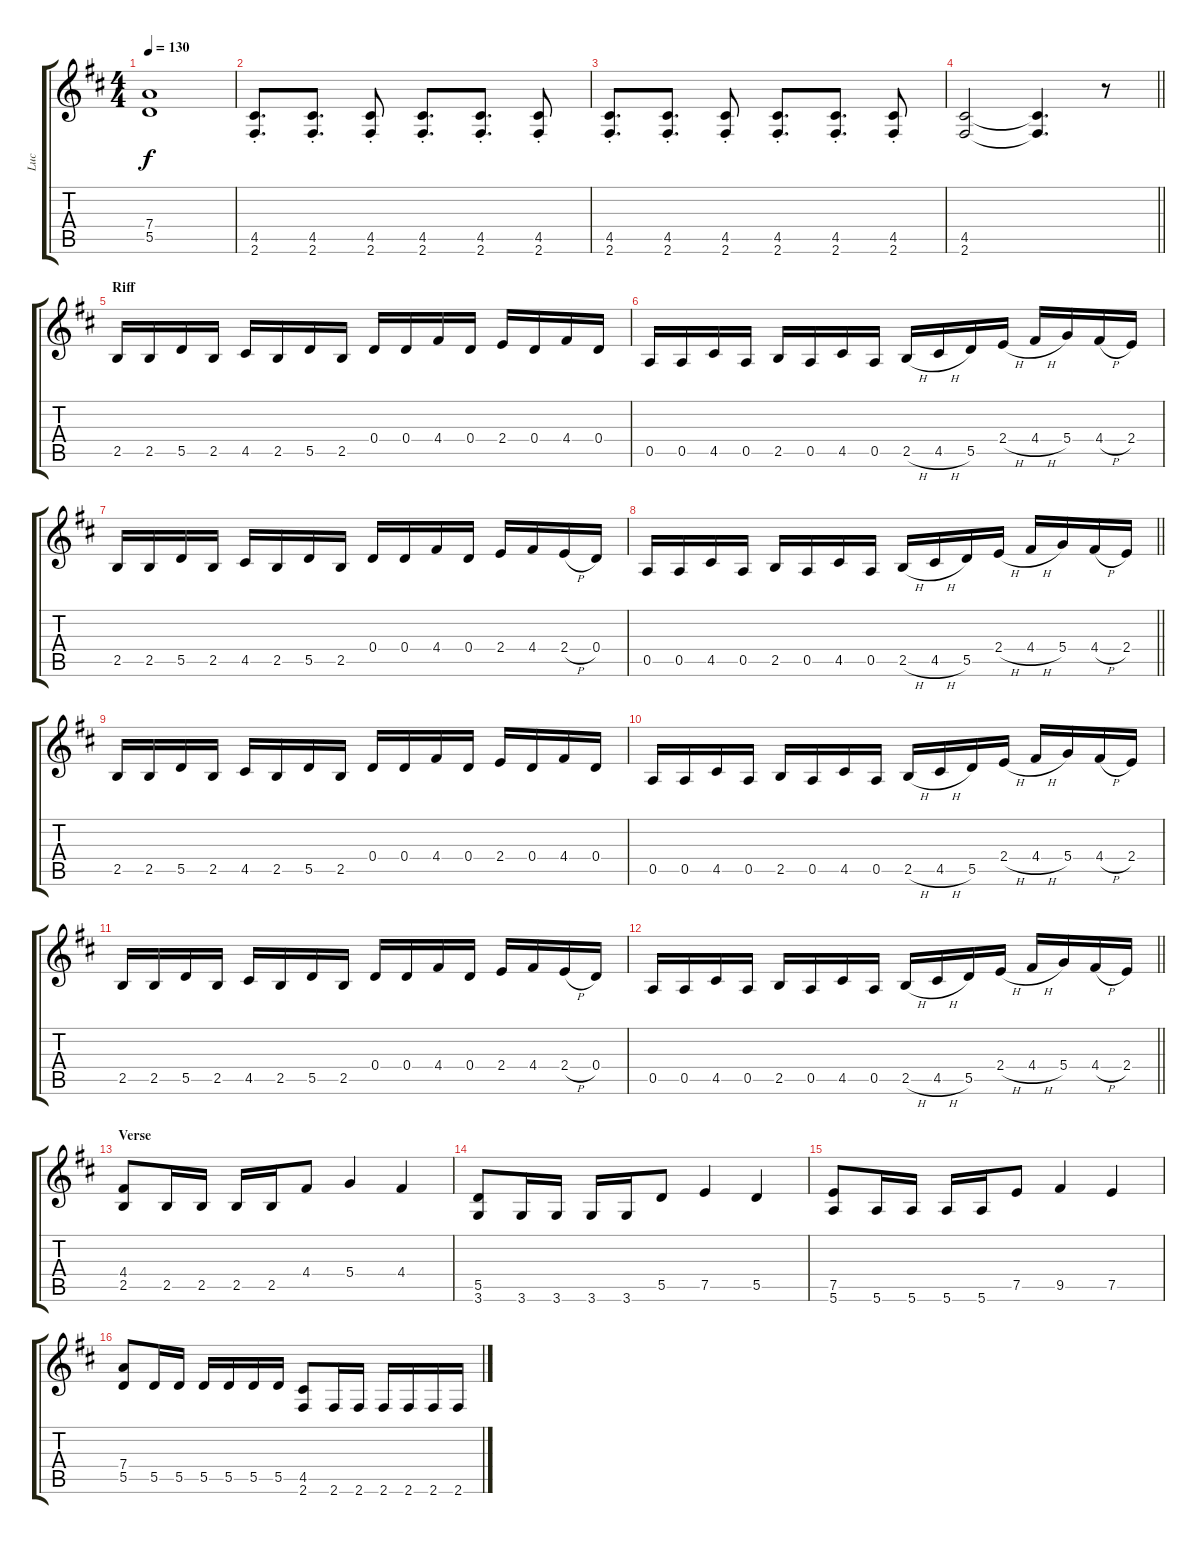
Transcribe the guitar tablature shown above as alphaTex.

\track ("Luc" "Luc") {instrument distortionguitar}
\staff {score tabs}
\tuning (E4 B3 G3 D3 A2 E2) {hide}
\ts (4 4)
\tempo 130
\clef g2
\ks bminor
(7.4 5.5).1{dy f} |
(4.5{st} 2.6{st}).8{d} (4.5{st} 2.6{st}).8{d} (4.5{st} 2.6{st}).8 (4.5{st} 2.6{st}).8{d} (4.5{st} 2.6{st}).8{d} (4.5{st} 2.6{st}).8 |
(4.5{st} 2.6{st}).8{d} (4.5{st} 2.6{st}).8{d} (4.5{st} 2.6{st}).8 (4.5{st} 2.6{st}).8{d} (4.5{st} 2.6{st}).8{d} (4.5{st} 2.6{st}).8 |
\barLineRight lightlight
(4.5 2.6).2 (4.5{t} 2.6{t}).4{d} r.8 |
\section ("" "Riff")
2.5.16 2.5.16 5.5.16 2.5.16 4.5.16 2.5.16 5.5.16 2.5.16 0.4.16 0.4.16 4.4.16 0.4.16 2.4.16 0.4.16 4.4.16 0.4.16 |
0.5.16 0.5.16 4.5.16 0.5.16 2.5.16 0.5.16 4.5.16 0.5.16 2.5{h}.16 4.5{h}.16 5.5.16 2.4{h}.16 4.4{h}.16 5.4.16 4.4{h}.16 2.4.16 |
2.5.16 2.5.16 5.5.16 2.5.16 4.5.16 2.5.16 5.5.16 2.5.16 0.4.16 0.4.16 4.4.16 0.4.16 2.4.16 4.4.16 2.4{h}.16 0.4.16 |
\barLineRight lightlight
0.5.16 0.5.16 4.5.16 0.5.16 2.5.16 0.5.16 4.5.16 0.5.16 2.5{h}.16 4.5{h}.16 5.5.16 2.4{h}.16 4.4{h}.16 5.4.16 4.4{h}.16 2.4.16 |
2.5.16 2.5.16 5.5.16 2.5.16 4.5.16 2.5.16 5.5.16 2.5.16 0.4.16 0.4.16 4.4.16 0.4.16 2.4.16 0.4.16 4.4.16 0.4.16 |
0.5.16 0.5.16 4.5.16 0.5.16 2.5.16 0.5.16 4.5.16 0.5.16 2.5{h}.16 4.5{h}.16 5.5.16 2.4{h}.16 4.4{h}.16 5.4.16 4.4{h}.16 2.4.16 |
2.5.16 2.5.16 5.5.16 2.5.16 4.5.16 2.5.16 5.5.16 2.5.16 0.4.16 0.4.16 4.4.16 0.4.16 2.4.16 4.4.16 2.4{h}.16 0.4.16 |
\barLineRight lightlight
0.5.16 0.5.16 4.5.16 0.5.16 2.5.16 0.5.16 4.5.16 0.5.16 2.5{h}.16 4.5{h}.16 5.5.16 2.4{h}.16 4.4{h}.16 5.4.16 4.4{h}.16 2.4.16 |
\section ("" "Verse")
(4.4 2.5).8 2.5.16 2.5.16 2.5.16 2.5.16 4.4.8 5.4.4 4.4.4 |
(5.5 3.6).8 3.6.16 3.6.16 3.6.16 3.6.16 5.5.8 7.5.4 5.5.4 |
(7.5 5.6).8 5.6.16 5.6.16 5.6.16 5.6.16 7.5.8 9.5.4 7.5.4 |
(7.4 5.5).8 5.5.16 5.5.16 5.5.16 5.5.16 5.5.16 5.5.16 (4.5 2.6).8 2.6.16 2.6.16 2.6.16 2.6.16 2.6.16 2.6.16
